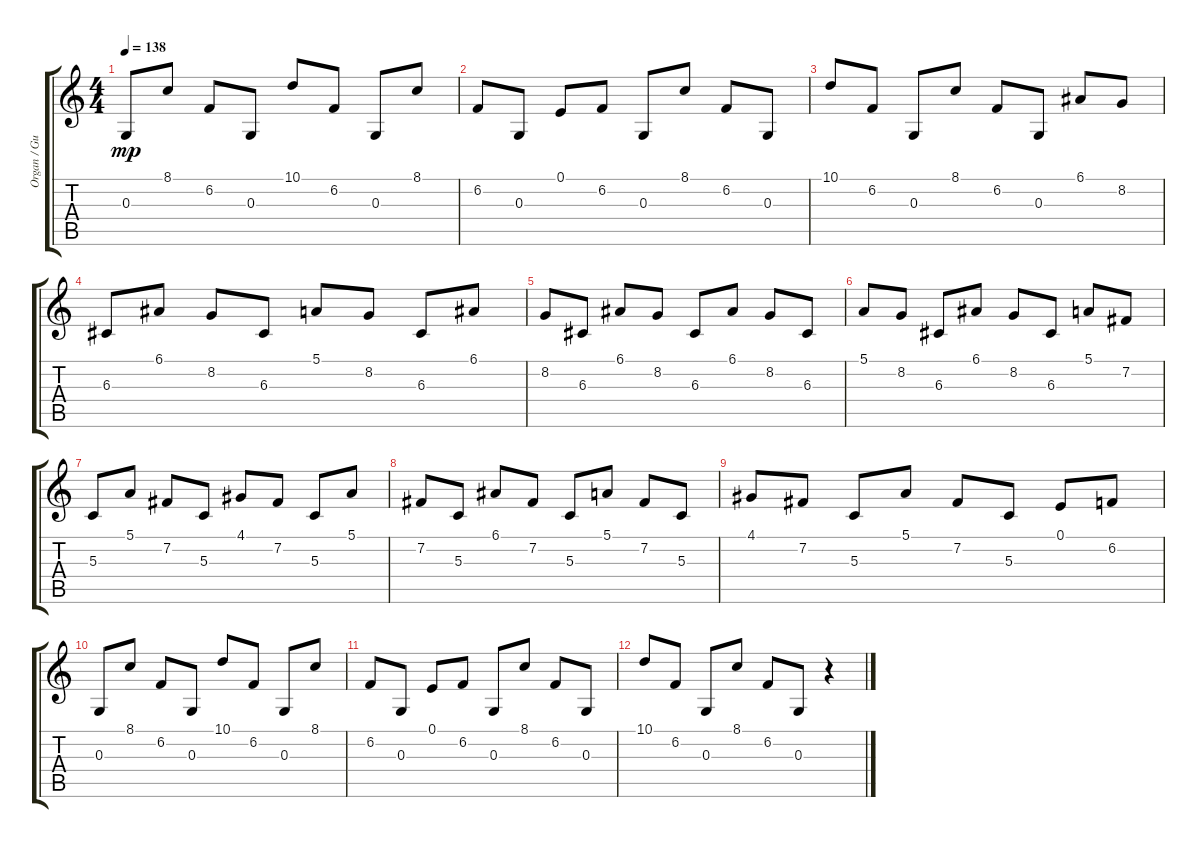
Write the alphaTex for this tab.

\track ("Organ / Guitar" "Organ / Gu") {instrument frenchhorn}
\staff {score tabs}
\tuning (E4 B3 G3 D3 A2 E2) {hide}
\ts (4 4)
\tempo 138
\clef g2
\ks c
0.3.8{dy mp} 8.1.8 6.2.8 0.3.8 10.1.8 6.2.8 0.3.8 8.1.8 |
6.2.8 0.3.8 0.1.8 6.2.8 0.3.8 8.1.8 6.2.8 0.3.8 |
10.1.8 6.2.8 0.3.8 8.1.8 6.2.8 0.3.8 6.1.8 8.2.8 |
6.3.8 6.1.8 8.2.8 6.3.8 5.1.8 8.2.8 6.3.8 6.1.8 |
8.2.8 6.3.8 6.1.8 8.2.8 6.3.8 6.1.8 8.2.8 6.3.8 |
5.1.8 8.2.8 6.3.8 6.1.8 8.2.8 6.3.8 5.1.8 7.2.8 |
5.3.8 5.1.8 7.2.8 5.3.8 4.1.8 7.2.8 5.3.8 5.1.8 |
7.2.8 5.3.8 6.1.8 7.2.8 5.3.8 5.1.8 7.2.8 5.3.8 |
4.1.8 7.2.8 5.3.8 5.1.8 7.2.8 5.3.8 0.1.8 6.2.8 |
0.3.8 8.1.8 6.2.8 0.3.8 10.1.8 6.2.8 0.3.8 8.1.8 |
6.2.8 0.3.8 0.1.8 6.2.8 0.3.8 8.1.8 6.2.8 0.3.8 |
10.1.8 6.2.8 0.3.8 8.1.8 6.2.8 0.3.8 r.4
